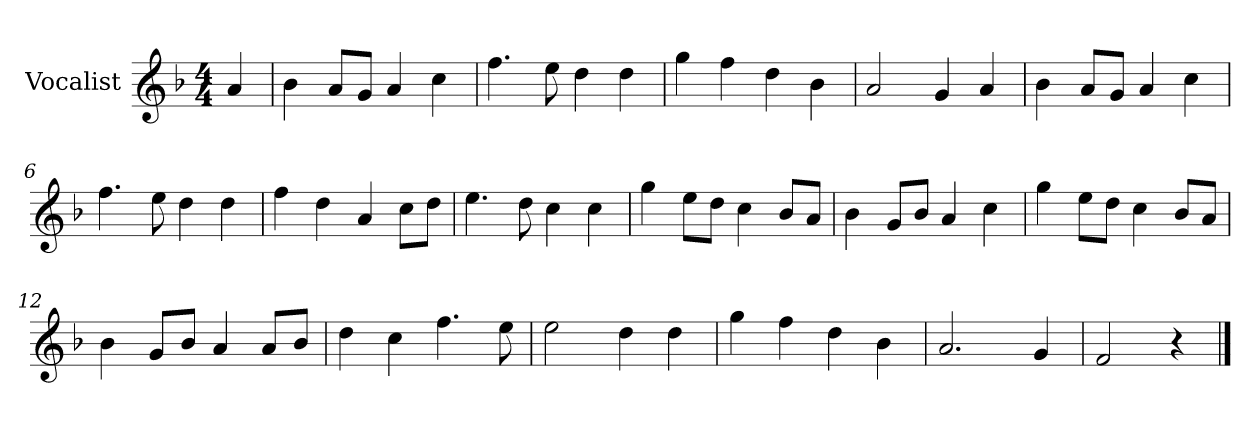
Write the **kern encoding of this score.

**kern
*part1
*staff1
*I"Vocalist
*k[b-]
*F:
*M4/4
=
4a
=1
4b-
8aL
8gJ
4a
4cc
=2
4.ff
8ee
4dd
4dd
=3
4gg
4ff
4dd
4b-
=4
2a
4g
4a
=5
4b-
8aL
8gJ
4a
4cc
=6
4.ff
8ee
4dd
4dd
=7
4ff
4dd
4a
8ccL
8ddJ
=8
4.ee
8dd
4cc
4cc
=9
4gg
8eeL
8ddJ
4cc
8b-L
8aJ
=10
4b-
8gL
8b-J
4a
4cc
=11
4gg
8eeL
8ddJ
4cc
8b-L
8aJ
=12
4b-
8gL
8b-J
4a
8aL
8b-J
=13
4dd
4cc
4.ff
8ee
=14
2ee
4dd
4dd
=15
4gg
4ff
4dd
4b-
=16
2.a
4g
=17
2f
4r
==
*-
